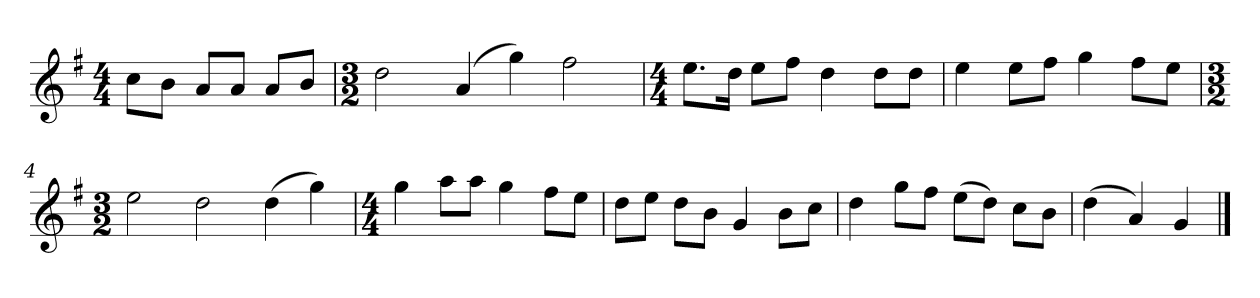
**kern
*part1
*staff1
*k[f#]
*M4/4
*MM120
=
8ccL
8bJ
8aL
8aJ
8aL
8bJ
=1
*M3/2
2dd
(4a
4gg)
2ff#
=2
*M4/4
8.eeL
16ddJk
8eeL
8ff#J
4dd
8ddL
8ddJ
=3
4ee
8eeL
8ff#J
4gg
8ff#L
8eeJ
=4
*M3/2
2ee
2dd
(4dd
4gg)
=5
*M4/4
4gg
8aaL
8aaJ
4gg
8ff#L
8eeJ
=6
8ddL
8eeJ
8ddL
8bJ
4g
8bL
8ccJ
=7
4dd
8ggL
8ff#J
(8eeL
8ddJ)
8ccL
8bJ
=8
(4dd
4a)
4g
==
*-
